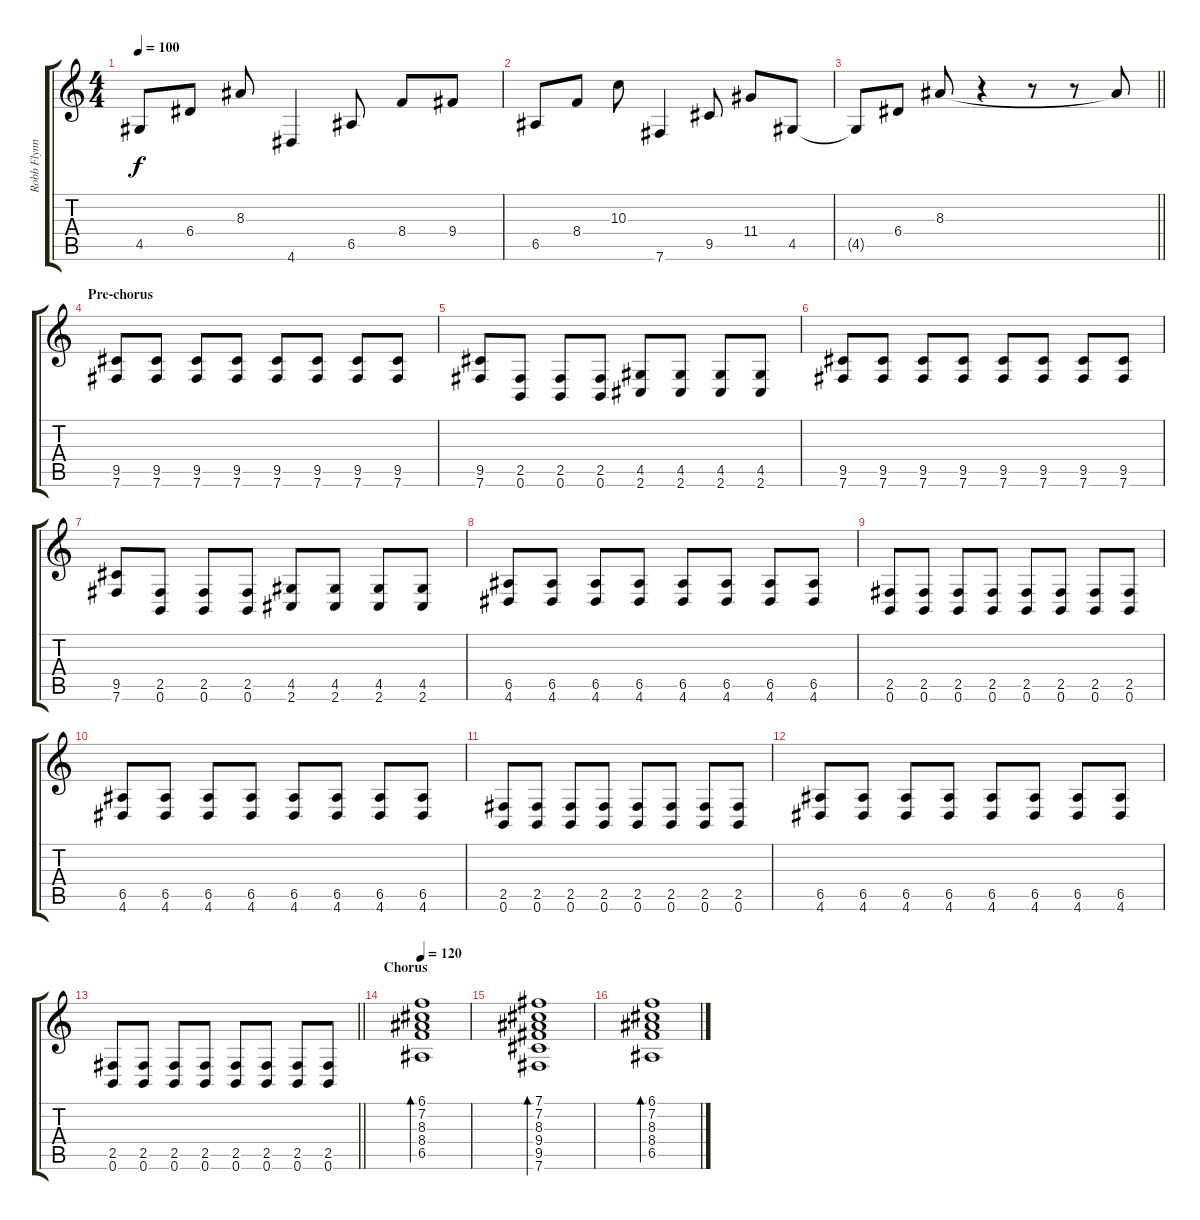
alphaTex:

\track ("Robb Flynn" "Robb Flynn") {instrument electricguitarjazz}
\staff {score tabs}
\tuning (B3 Gb3 D3 A2 E2 B1) {hide}
\ts (4 4)
\tempo 100
\clef g2
\ks c
4.5{t}.8{dy f} 6.4.8 8.3.8 4.6.4 6.5.8 8.4.8 9.4.8 |
6.5.8 8.4.8 10.3.8 7.6.4 9.5.8 11.4.8 4.5.8 |
\barLineRight lightlight
4.5{t}.8 6.4.8 8.3.8 r.4 r.8 r.8 8.3{t}.8 |
\section ("" "Pre-chorus")
(9.5 7.6).8 (9.5 7.6).8 (9.5 7.6).8 (9.5 7.6).8 (9.5 7.6).8 (9.5 7.6).8 (9.5 7.6).8 (9.5 7.6).8 |
(9.5 7.6).8 (2.5 0.6).8 (2.5 0.6).8 (2.5 0.6).8 (4.5 2.6).8 (4.5 2.6).8 (4.5 2.6).8 (4.5 2.6).8 |
(9.5 7.6).8 (9.5 7.6).8 (9.5 7.6).8 (9.5 7.6).8 (9.5 7.6).8 (9.5 7.6).8 (9.5 7.6).8 (9.5 7.6).8 |
(9.5 7.6).8 (2.5 0.6).8 (2.5 0.6).8 (2.5 0.6).8 (4.5 2.6).8 (4.5 2.6).8 (4.5 2.6).8 (4.5 2.6).8 |
(6.5 4.6).8 (6.5 4.6).8 (6.5 4.6).8 (6.5 4.6).8 (6.5 4.6).8 (6.5 4.6).8 (6.5 4.6).8 (6.5 4.6).8 |
(2.5 0.6).8 (2.5 0.6).8 (2.5 0.6).8 (2.5 0.6).8 (2.5 0.6).8 (2.5 0.6).8 (2.5 0.6).8 (2.5 0.6).8 |
(6.5 4.6).8 (6.5 4.6).8 (6.5 4.6).8 (6.5 4.6).8 (6.5 4.6).8 (6.5 4.6).8 (6.5 4.6).8 (6.5 4.6).8 |
(2.5 0.6).8 (2.5 0.6).8 (2.5 0.6).8 (2.5 0.6).8 (2.5 0.6).8 (2.5 0.6).8 (2.5 0.6).8 (2.5 0.6).8 |
(6.5 4.6).8 (6.5 4.6).8 (6.5 4.6).8 (6.5 4.6).8 (6.5 4.6).8 (6.5 4.6).8 (6.5 4.6).8 (6.5 4.6).8 |
\barLineRight lightlight
(2.5 0.6).8 (2.5 0.6).8 (2.5 0.6).8 (2.5 0.6).8 (2.5 0.6).8 (2.5 0.6).8 (2.5 0.6).8 (2.5 0.6).8 |
\section ("" "Chorus")
\tempo 120
(6.1 7.2 8.3 8.4 6.5).1{bd 120} |
(7.1 7.2 8.3 9.4 9.5 7.6).1{bd 120} |
(6.1 7.2 8.3 8.4 6.5).1{bd 120}
